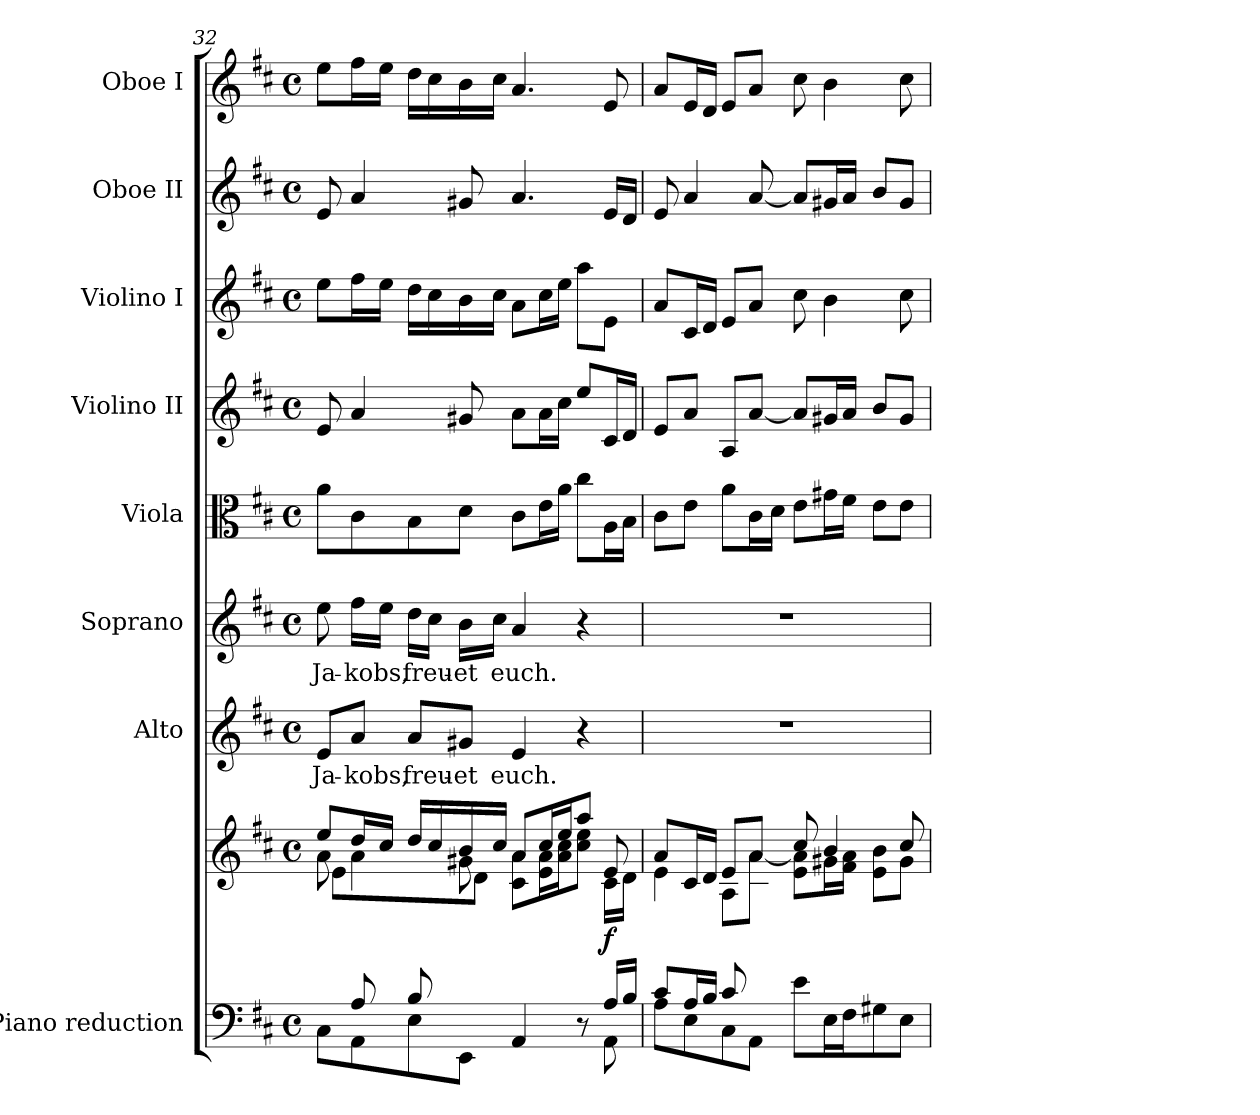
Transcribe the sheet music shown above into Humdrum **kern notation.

**kern	**kern	**dynam	**kern	**text	**kern	**text	**kern	**kern	**kern	**kern	**kern
*part8	*part8	*part8	*part7	*part7	*part6	*part6	*part5	*part4	*part3	*part2	*part1
*staff9	*staff8	*staff8/9	*staff7	*staff7	*staff6	*staff6	*staff5	*staff4	*staff3	*staff2	*staff1
*I"Piano reduction	*	*	*I"Alto	*	*I"Soprano	*	*I"Viola	*I"Violino II	*I"Violino I	*I"Oboe II	*I"Oboe I
*I'Pno	*	*	*	*	*	*	*I'Vla	*I'Vln	*I'Vln	*I'Ob	*I'Ob
*clefF4	*clefG2	*	*clefG2	*	*clefG2	*	*clefC3	*clefG2	*clefG2	*clefG2	*clefG2
*k[f#c#]	*k[f#c#]	*	*k[f#c#]	*	*k[f#c#]	*	*k[f#c#]	*k[f#c#]	*k[f#c#]	*k[f#c#]	*k[f#c#]
*M4/4	*M4/4	*	*M4/4	*	*M4/4	*	*M4/4	*M4/4	*M4/4	*M4/4	*M4/4
*met(c)	*met(c)	*	*met(c)	*	*met(c)	*	*met(c)	*met(c)	*met(c)	*met(c)	*met(c)
=32	=32	=32	=32	=32	=32	=32	=32	=32	=32	=32	=32
*^	*^	*	*	*	*	*	*	*	*	*	*
*	*	*	*^	*	*	*	*	*	*	*	*	*	*
!	!	!	!	!	!	!	!LO:LY:b	!	!LO:LY:b	!	!	!	!	!
8ryy	8C#\L	8ee/L	8a\	8e\L	.	8e/L	Ja-	8ee\	Ja-	8a\L	8e/	8ee\L	8e/	8ee\L
!	!	!	!	!	!	!	!LO:LY:b	!	!LO:LY:b	!	!	!	!	!
8A/	8AA\	16dd/L	4a\	4ryy	.	8a/J	-kobs,	16ff#\LL	-kobs,	8c#\	4a/	16ff#\L	4a/	16ff#\L
.	.	16cc#/JJ	.	.	.	.	.	16ee\JJ	.	.	.	16ee\JJ	.	16ee\JJ
!	!	!	!	!	!	!	!LO:LY:b	!	!LO:LY:b	!	!	!	!	!
8B/	8E\	16dd/LL	.	.	.	8a/L	freu-	16dd\LL	freu-	8B\	.	16dd\LL	.	16dd\LL
.	.	16cc#/	.	.	.	.	.	16cc#\JJ	.	.	.	16cc#\	.	16cc#\
!	!	!	!	!	!	!	!LO:LY:b	!	!LO:LY:b	!	!	!	!	!
8ryy	8EE\J	16b/	8g#X\	8d\J	.	8g#X/J	-et	16b\LL	-et	8d\J	8g#X/	16b\	8g#X/	16b\
.	.	16cc#/JJ	.	.	.	.	.	16cc#\JJ	.	.	.	16cc#\JJ	.	16cc#\JJ
!	!	!	!	!	!	!	!LO:LY:b	!	!LO:LY:b	!	!	!	!	!
4AA/	4ryy	8a/L	8c#\ 8a\L	2ryy	.	4e/	euch.	4a/	euch.	8c#\L	8a\L	8a\L	4.a/	4.a/
.	.	16cc#/L	16e\ 16a\L	.	.	.	.	.	.	16e\L	16a\L	16cc#\L	.	.
.	.	16ee/J	16a\ 16cc#\J	.	.	.	.	.	.	16a\JJ	16cc#\JJ	16ee\JJ	.	.
8r	8ryy	8aa/J	8cc#\ 8ee\J	.	.	4r	.	4r	.	8cc#\L	8ee/L	8aa\L	.	.
!	!	!	!	!	!LO:DY:b	!	!	!	!	!	!	!	!	!
16A/LL	8AA\	8e/	16c#\LL	.	f	.	.	.	.	16A\L	16c#/L	8e\J	16e/LL	8e/
16B/JJ	.	.	16d\JJ	.	.	.	.	.	.	16B\JJ	16d/JJ	.	16d/JJ	.
=33	=33	=33	=33	=33	=33	=33	=33	=33	=33	=33	=33	=33	=33	=33
8c#/L	8A\L	8a/L	4e\	4.ryy	.	1r	.	1r	.	8c#\L	8e/L	8a/L	8e/	8a/L
16A/L	8E\	16c#/L	.	.	.	.	.	.	.	8e\J	8a/J	16c#/L	4a/	16e/L
16B/JJ	.	16d/JJ	.	.	.	.	.	.	.	.	.	16d/JJ	.	16d/JJ
8c#/L	8C#\	8e/L	8A\L	.	.	.	.	.	.	8a\L	8A/L	8e/L	.	8e/L
8ryy	8AA\J	8a/J	[8a\J	16c#\L	.	.	.	.	.	16c#\L	[8a/J	8a/J	[8a/	8a/J
.	.	.	.	16d\JJ	.	.	.	.	.	16d\JJ	.	.	.	.
2ryy	8e\L	8cc#/	8e\ 8a\]L	2ryy	.	.	.	.	.	8e\L	8a/L]	8cc#\	8a/L]	8cc#\
.	16E\L	4b/	16g#X\L	.	.	.	.	.	.	16g#X\L	16g#X/L	4b\	16g#X/L	4b\
.	16F#\J	.	16f#\ 16a\JJ	.	.	.	.	.	.	16f#\JJ	16a/JJ	.	16a/JJ	.
.	8G#X\	.	8e\ 8b\L	.	.	.	.	.	.	8e\L	8b/L	.	8b/L	.
.	8E\J	8cc#/	8g#\J	.	.	.	.	.	.	8e\J	8g#/J	8cc#\	8g#/J	8cc#\
*v	*v	*	*	*	*	*	*	*	*	*	*	*	*	*
*	*v	*v	*v	*	*	*	*	*	*	*	*	*	*
=	=	=	=	=	=	=	=	=	=	=	=
*-	*-	*-	*-	*-	*-	*-	*-	*-	*-	*-	*-
